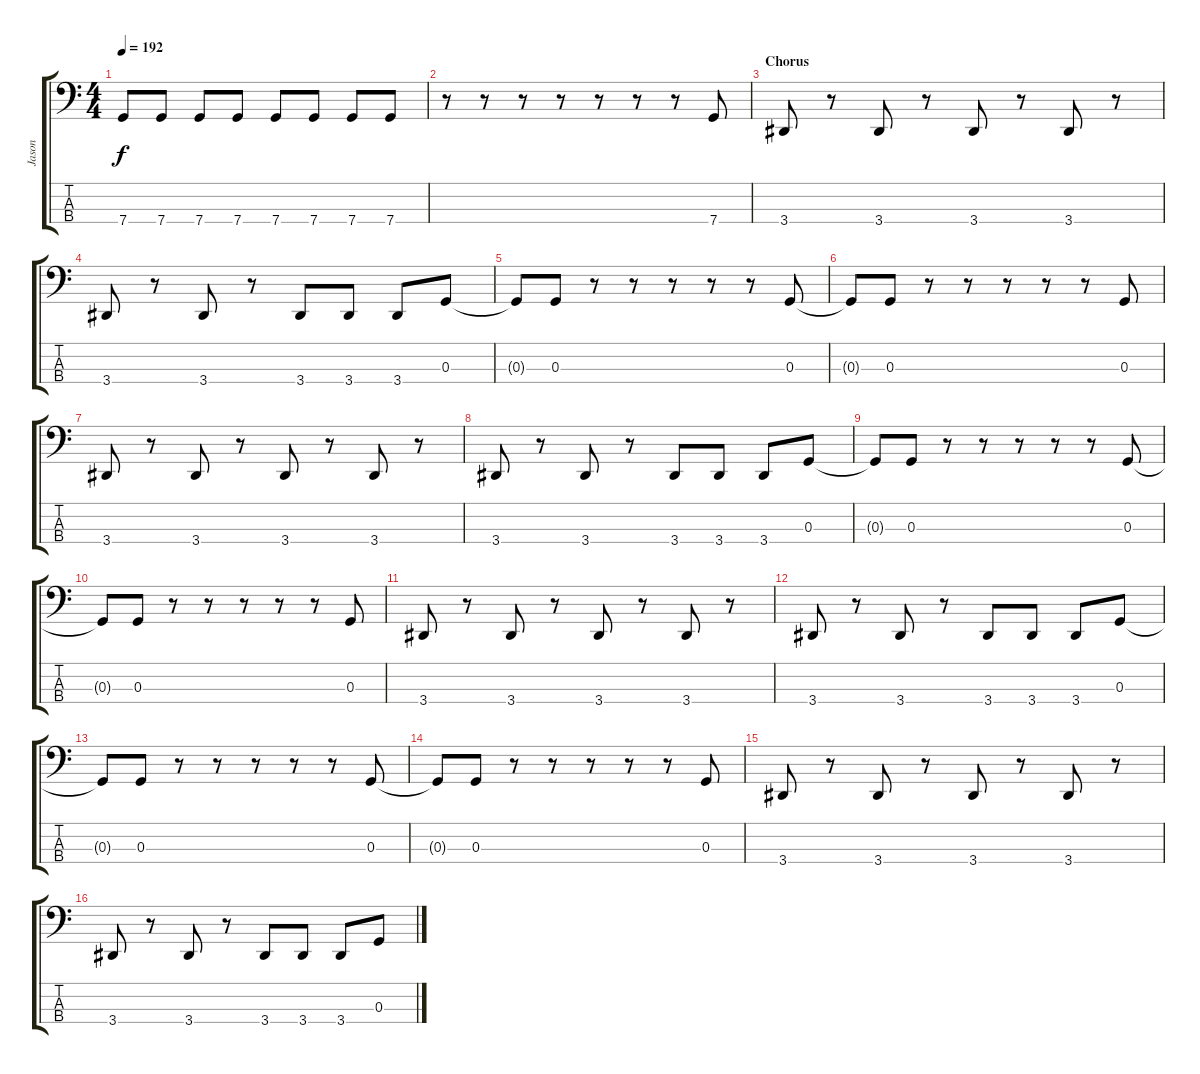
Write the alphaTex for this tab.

\track ("Jason" "Jason") {instrument electricbassfinger}
\staff {score tabs}
\tuning (F2 C2 G1 C1) {hide}
\ts (4 4)
\tempo 192
\clef f4
\ks c
7.4{t}.8{dy f} 7.4.8 7.4.8 7.4.8 7.4.8 7.4.8 7.4.8 7.4.8 |
r.8 r.8 r.8 r.8 r.8 r.8 r.8 7.4.8 |
\section ("" "Chorus")
3.4.8 r.8 3.4.8 r.8 3.4.8 r.8 3.4.8 r.8 |
3.4.8 r.8 3.4.8 r.8 3.4.8 3.4.8 3.4.8 0.3.8 |
0.3{t}.8 0.3.8 r.8 r.8 r.8 r.8 r.8 0.3.8 |
0.3{t}.8 0.3.8 r.8 r.8 r.8 r.8 r.8 0.3.8 |
3.4.8 r.8 3.4.8 r.8 3.4.8 r.8 3.4.8 r.8 |
3.4.8 r.8 3.4.8 r.8 3.4.8 3.4.8 3.4.8 0.3.8 |
0.3{t}.8 0.3.8 r.8 r.8 r.8 r.8 r.8 0.3.8 |
0.3{t}.8 0.3.8 r.8 r.8 r.8 r.8 r.8 0.3.8 |
3.4.8 r.8 3.4.8 r.8 3.4.8 r.8 3.4.8 r.8 |
3.4.8 r.8 3.4.8 r.8 3.4.8 3.4.8 3.4.8 0.3.8 |
0.3{t}.8 0.3.8 r.8 r.8 r.8 r.8 r.8 0.3.8 |
0.3{t}.8 0.3.8 r.8 r.8 r.8 r.8 r.8 0.3.8 |
3.4.8 r.8 3.4.8 r.8 3.4.8 r.8 3.4.8 r.8 |
3.4.8 r.8 3.4.8 r.8 3.4.8 3.4.8 3.4.8 0.3.8
